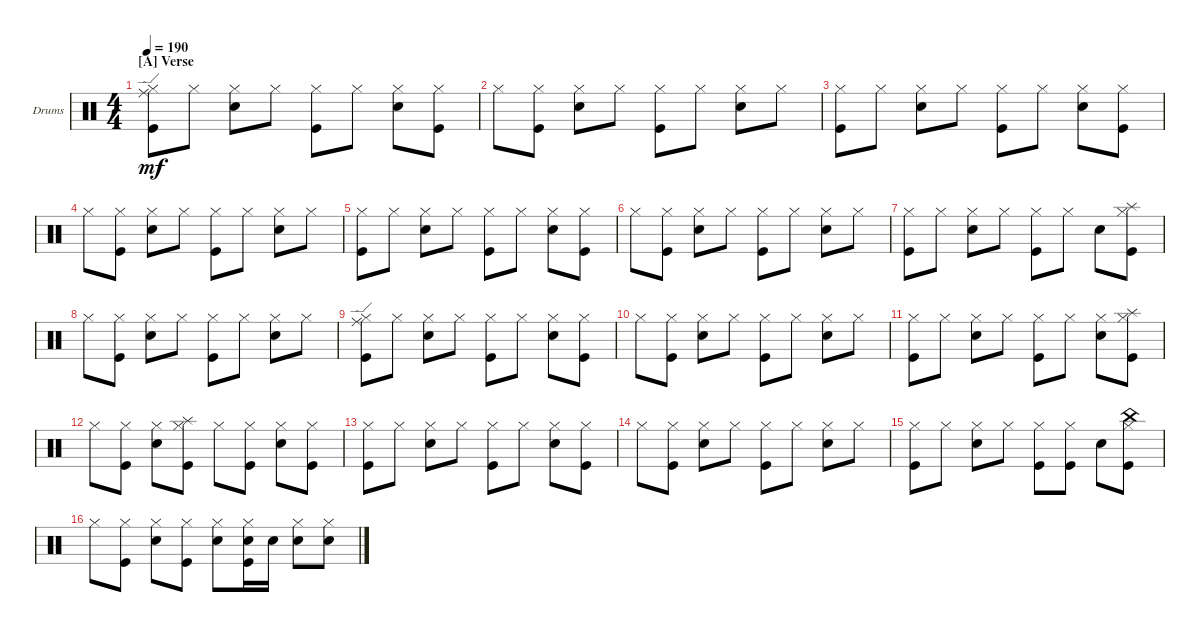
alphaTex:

\defaultSystemsLayout 4
\bracketExtendMode groupsimilarinstruments
\firstSystemTrackNameOrientation horizontal
\otherSystemsTrackNameOrientation horizontal
\track ("Prakarsh" "Drums") {instrument percussion}
\staff {score}
\articulation defaults
\ts (4 4)
\section ("A" "Verse")
\tempo 190
\clef neutral
\ks c
("Kick (hit)" "Hi-Hat (closed)" "Ride (edge)").8{dy mf} "Hi-Hat (closed)".8 ("Hi-Hat (closed)" "Snare (hit) 2").8 "Hi-Hat (closed)".8 ("Hi-Hat (closed)" "Kick (hit)").8 "Hi-Hat (closed)".8 ("Hi-Hat (closed)" "Snare (hit) 2").8 ("Hi-Hat (closed)" "Kick (hit)").8 |
"Hi-Hat (closed)".8 ("Hi-Hat (closed)" "Kick (hit)").8 ("Hi-Hat (closed)" "Snare (hit) 2").8 "Hi-Hat (closed)".8 ("Hi-Hat (closed)" "Kick (hit)").8 "Hi-Hat (closed)".8 ("Hi-Hat (closed)" "Snare (hit) 2").8 "Hi-Hat (closed)".8 |
("Kick (hit)" "Hi-Hat (closed)").8 "Hi-Hat (closed)".8 ("Hi-Hat (closed)" "Snare (hit) 2").8 "Hi-Hat (closed)".8 ("Hi-Hat (closed)" "Kick (hit)").8 "Hi-Hat (closed)".8 ("Hi-Hat (closed)" "Snare (hit) 2").8 ("Hi-Hat (closed)" "Kick (hit)").8 |
"Hi-Hat (closed)".8 ("Hi-Hat (closed)" "Kick (hit)").8 ("Hi-Hat (closed)" "Snare (hit) 2").8 "Hi-Hat (closed)".8 ("Hi-Hat (closed)" "Kick (hit)").8 "Hi-Hat (closed)".8 ("Hi-Hat (closed)" "Snare (hit) 2").8 "Hi-Hat (closed)".8 |
("Kick (hit)" "Hi-Hat (closed)").8 "Hi-Hat (closed)".8 ("Hi-Hat (closed)" "Snare (hit) 2").8 "Hi-Hat (closed)".8 ("Hi-Hat (closed)" "Kick (hit)").8 "Hi-Hat (closed)".8 ("Hi-Hat (closed)" "Snare (hit) 2").8 ("Hi-Hat (closed)" "Kick (hit)").8 |
"Hi-Hat (closed)".8 ("Hi-Hat (closed)" "Kick (hit)").8 ("Hi-Hat (closed)" "Snare (hit) 2").8 "Hi-Hat (closed)".8 ("Hi-Hat (closed)" "Kick (hit)").8 "Hi-Hat (closed)".8 ("Hi-Hat (closed)" "Snare (hit) 2").8 "Hi-Hat (closed)".8 |
("Kick (hit)" "Hi-Hat (closed)").8 "Hi-Hat (closed)".8 ("Hi-Hat (closed)" "Snare (hit) 2").8 "Hi-Hat (closed)".8 ("Hi-Hat (closed)" "Kick (hit)").8 "Hi-Hat (closed)".8 "Snare (hit) 2".8 ("Hi-Hat (closed)" "Kick (hit)" "Splash (hit)").8 |
"Hi-Hat (closed)".8 ("Hi-Hat (closed)" "Kick (hit)").8 ("Hi-Hat (closed)" "Snare (hit) 2").8 "Hi-Hat (closed)".8 ("Hi-Hat (closed)" "Kick (hit)").8 "Hi-Hat (closed)".8 ("Hi-Hat (closed)" "Snare (hit) 2").8 "Hi-Hat (closed)".8 |
("Kick (hit)" "Hi-Hat (closed)" "Ride (edge)").8 "Hi-Hat (closed)".8 ("Hi-Hat (closed)" "Snare (hit) 2").8 "Hi-Hat (closed)".8 ("Hi-Hat (closed)" "Kick (hit)").8 "Hi-Hat (closed)".8 ("Hi-Hat (closed)" "Snare (hit) 2").8 ("Hi-Hat (closed)" "Kick (hit)").8 |
"Hi-Hat (closed)".8 ("Hi-Hat (closed)" "Kick (hit)").8 ("Hi-Hat (closed)" "Snare (hit) 2").8 "Hi-Hat (closed)".8 ("Hi-Hat (closed)" "Kick (hit)").8 "Hi-Hat (closed)".8 ("Hi-Hat (closed)" "Snare (hit) 2").8 "Hi-Hat (closed)".8 |
("Kick (hit)" "Hi-Hat (closed)").8 "Hi-Hat (closed)".8 ("Hi-Hat (closed)" "Snare (hit) 2").8 "Hi-Hat (closed)".8 ("Hi-Hat (closed)" "Kick (hit)").8 "Hi-Hat (closed)".8 ("Hi-Hat (closed)" "Snare (hit) 2").8 ("Hi-Hat (closed)" "Kick (hit)" "Splash (hit)").8 |
"Hi-Hat (closed)".8 ("Hi-Hat (closed)" "Kick (hit)").8 ("Snare (hit) 2" "Hi-Hat (closed)").8 ("Hi-Hat (closed)" "Kick (hit)" "Splash (hit)").8 "Hi-Hat (closed)".8 ("Hi-Hat (closed)" "Kick (hit)").8 ("Snare (hit) 2" "Hi-Hat (closed)").8 ("Hi-Hat (closed)" "Kick (hit)").8 |
("Kick (hit)" "Hi-Hat (closed)").8 "Hi-Hat (closed)".8 ("Hi-Hat (closed)" "Snare (hit) 2").8 "Hi-Hat (closed)".8 ("Hi-Hat (closed)" "Kick (hit)").8 "Hi-Hat (closed)".8 ("Hi-Hat (closed)" "Snare (hit) 2").8 ("Hi-Hat (closed)" "Kick (hit)").8 |
"Hi-Hat (closed)".8 ("Hi-Hat (closed)" "Kick (hit)").8 ("Hi-Hat (closed)" "Snare (hit) 2").8 "Hi-Hat (closed)".8 ("Hi-Hat (closed)" "Kick (hit)").8 "Hi-Hat (closed)".8 ("Hi-Hat (closed)" "Snare (hit) 2").8 "Hi-Hat (closed)".8 |
("Kick (hit)" "Hi-Hat (closed)").8 "Hi-Hat (closed)".8 ("Hi-Hat (closed)" "Snare (hit) 2").8 "Hi-Hat (closed)".8 ("Hi-Hat (closed)" "Kick (hit)").8 ("Hi-Hat (closed)" "Kick (hit)").8 "Snare (hit) 2".8 ("Hi-Hat (closed)" "Kick (hit)" "China (hit)").8 |
"Hi-Hat (closed)".8 ("Hi-Hat (closed)" "Kick (hit)").8 ("Hi-Hat (closed)" "Snare (hit) 2").8 ("Hi-Hat (closed)" "Kick (hit)").8 ("Hi-Hat (closed)" "Snare (hit) 2").8 ("Hi-Hat (closed)" "Kick (hit)" "Snare (hit) 2").16 "Snare (hit) 2".16 ("Hi-Hat (closed)" "Snare (hit) 2").8 ("Hi-Hat (closed)" "Snare (hit) 2").8
